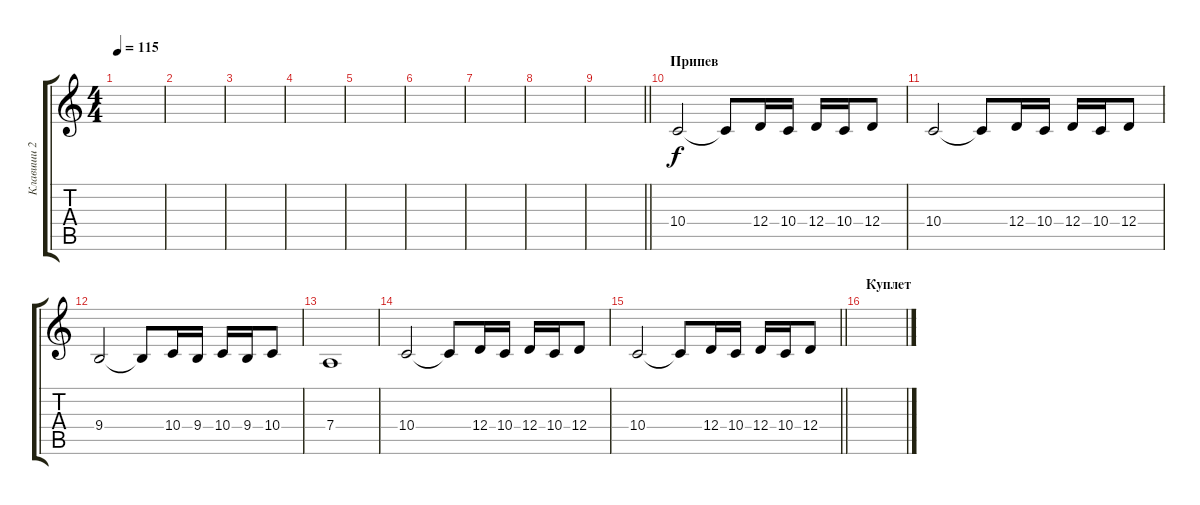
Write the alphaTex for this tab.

\track ("Клавиши 2" "Клавиши 2") {instrument choiraahs}
\staff {score tabs}
\tuning (E4 B3 G3 D3 A2 E2) {hide}
\ts (4 4)
\tempo 115
\clef g2
\ks c
|
|
|
|
|
|
|
|
\barLineRight lightlight
|
\section ("" "Припев")
10.4.2 10.4{t}.8 12.4.16 10.4.16 12.4.16 10.4.16 12.4.8 |
10.4.2 10.4{t}.8 12.4.16 10.4.16 12.4.16 10.4.16 12.4.8 |
9.4.2 9.4{t}.8 10.4.16 9.4.16 10.4.16 9.4.16 10.4.8 |
7.4.1 |
10.4.2 10.4{t}.8 12.4.16 10.4.16 12.4.16 10.4.16 12.4.8 |
\barLineRight lightlight
10.4.2 10.4{t}.8 12.4.16 10.4.16 12.4.16 10.4.16 12.4.8 |
\section ("" "Куплет")
